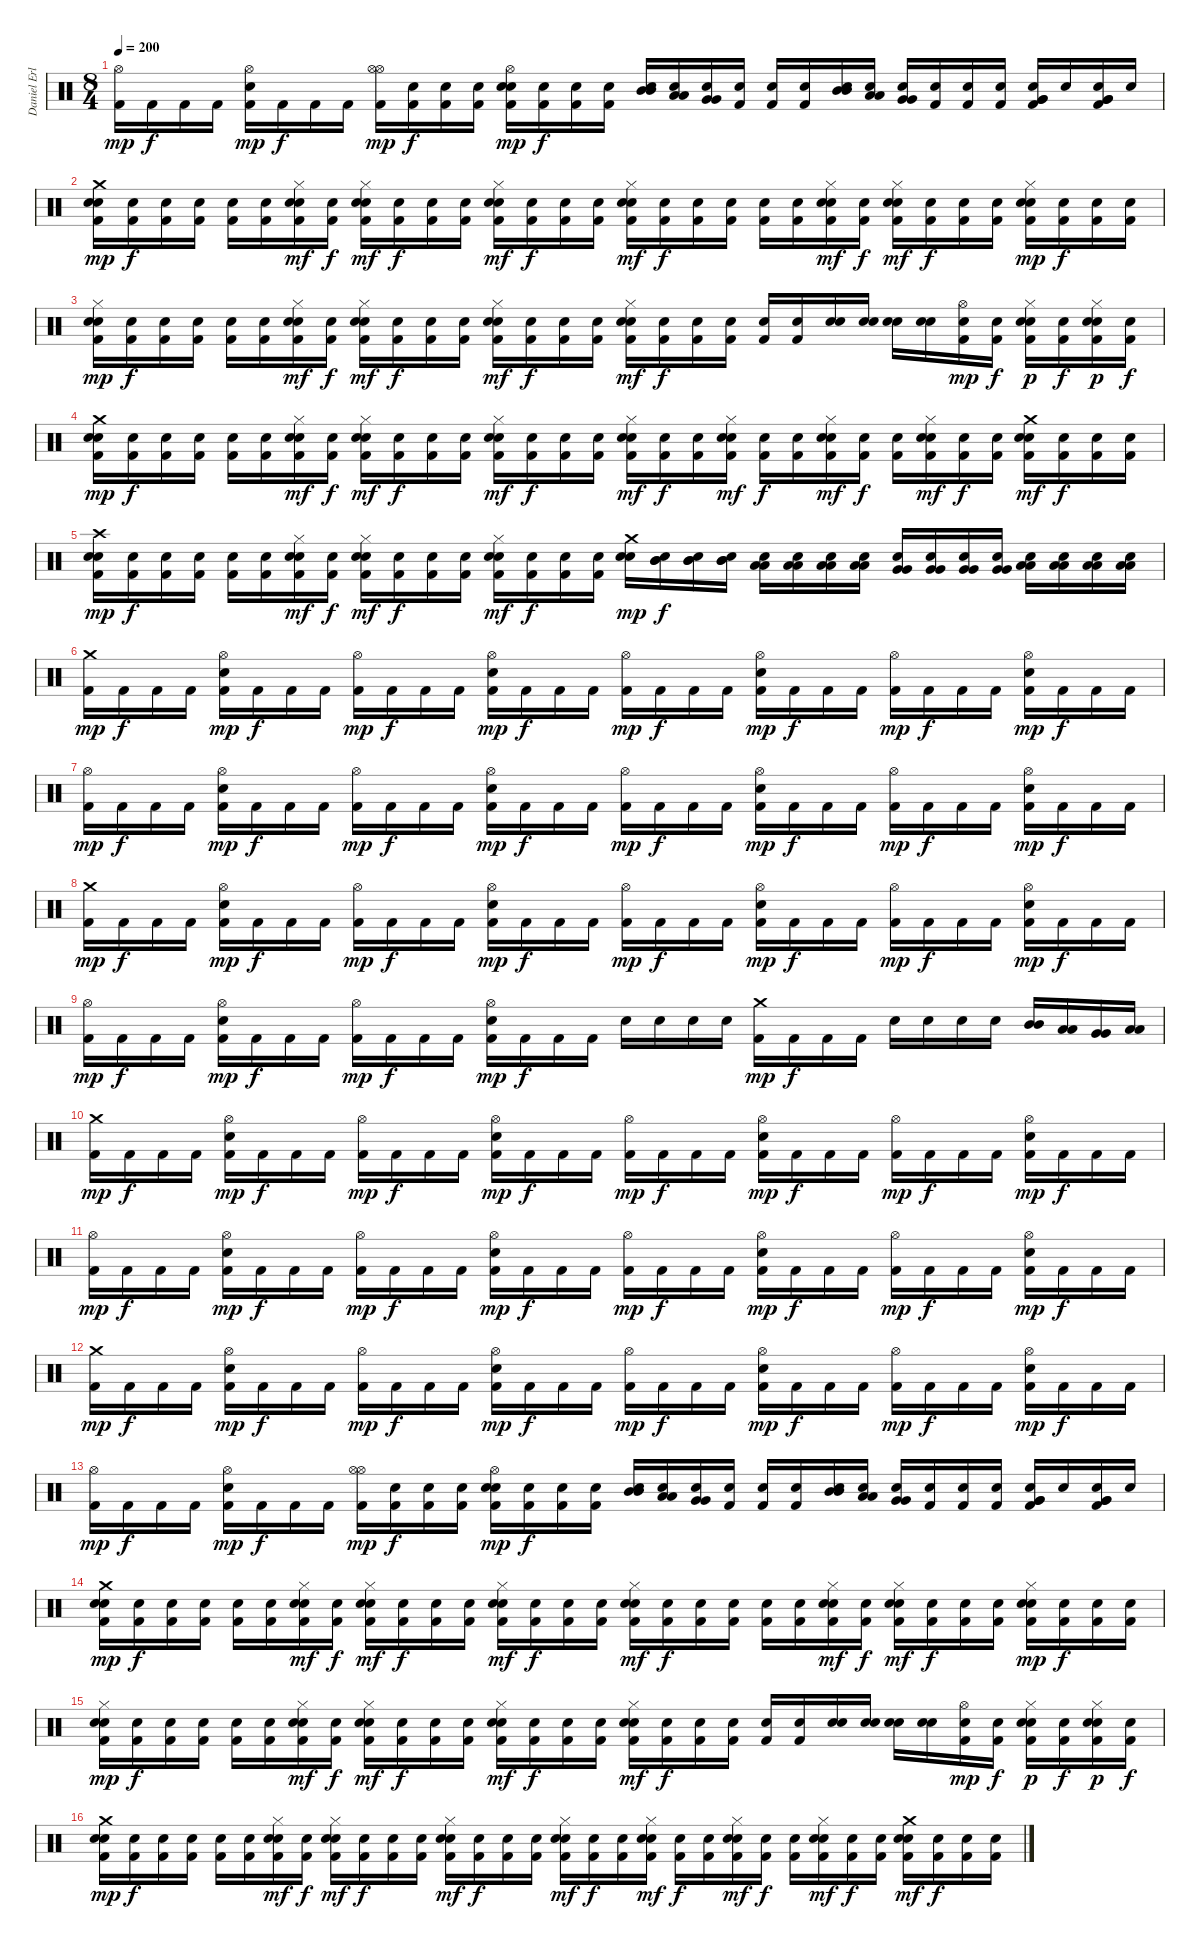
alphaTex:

\track ("Daniel Erlandson" "Daniel Erl") {instrument percussion}
\staff {score}
\articulation defaults
\ts (8 4)
\tempo 200
\clef neutral
\ks c
("Hi-Hat (open)" "Kick (hit) 2").16{dy mp} "Kick (hit) 2".16{dy f} "Kick (hit) 2".16 "Kick (hit) 2".16 ("Hi-Hat (open)" "Electric Snare (hit)" "Kick (hit) 2").16{dy mp} "Kick (hit) 2".16{dy f} "Kick (hit) 2".16 "Kick (hit) 2".16 ("Hi-Hat (open)"{x} "Hi-Hat (open)" "Kick (hit) 2").16{dy mp} ("Snare (hit)"{x} "Kick (hit) 2").16{dy f} ("Snare (hit)"{x} "Kick (hit) 2").16 ("Snare (hit)"{x} "Kick (hit) 2").16 ("Snare (hit)"{x} "Hi-Hat (open)" "Electric Snare (hit)" "Kick (hit) 2").16{dy mp} ("Snare (hit)"{x} "Kick (hit) 2").16{dy f} ("Snare (hit)"{x} "Kick (hit) 2").16 ("Snare (hit)"{x} "Kick (hit) 2").16 ("Snare (hit)"{x} "Mid Tom (hit)" "Mid Tom (hit)").16 ("Snare (hit)"{x} "Low Tom (hit)" "Low Tom (hit)").16 ("Snare (hit)"{x} "Very Low Tom (hit)" "Very Low Tom (hit)").16 ("Snare (hit)"{x} "Kick (hit) 2").16 ("Snare (hit)"{x} "Kick (hit) 2").16 ("Snare (hit)"{x} "Kick (hit) 2").16 ("Snare (hit)"{x} "Mid Tom (hit)" "Mid Tom (hit)").16 ("Snare (hit)"{x} "Low Tom (hit)" "Low Tom (hit)").16 ("Snare (hit)"{x} "Very Low Tom (hit)" "Very Low Tom (hit)").16 ("Snare (hit)"{x} "Kick (hit) 2").16 ("Snare (hit)"{x} "Kick (hit) 2").16 ("Snare (hit)"{x} "Kick (hit) 2").16 ("Snare (hit)"{x} "Very Low Tom (hit)" "Very Low Tom (hit)" "Kick (hit) 2").16 "Snare (hit)"{x}.16 ("Snare (hit)"{x} "Very Low Tom (hit)" "Very Low Tom (hit)" "Kick (hit) 2").16 "Snare (hit)"{x}.16 |
("Snare (hit)"{x} "Crash medium (hit)" "Electric Snare (hit)" "Kick (hit) 2").16{dy mp} ("Snare (hit)"{x} "Kick (hit) 2").16{dy f} ("Snare (hit)"{x} "Kick (hit) 2").16 ("Snare (hit)"{x} "Kick (hit) 2").16 ("Snare (hit)"{x} "Kick (hit) 2").16 ("Snare (hit)"{x} "Kick (hit) 2").16 ("Snare (hit)"{x} "Hi-Hat (closed)" "Electric Snare (hit)" "Kick (hit) 2").16{dy mf} ("Snare (hit)"{x} "Kick (hit) 2").16{dy f} ("Snare (hit)"{x} "Hi-Hat (closed)" "Electric Snare (hit)" "Kick (hit) 2").16{dy mf} ("Snare (hit)"{x} "Kick (hit) 2").16{dy f} ("Snare (hit)"{x} "Kick (hit) 2").16 ("Snare (hit)"{x} "Kick (hit) 2").16 ("Snare (hit)"{x} "Hi-Hat (closed)" "Electric Snare (hit)" "Kick (hit) 2").16{dy mf} ("Snare (hit)"{x} "Kick (hit) 2").16{dy f} ("Snare (hit)"{x} "Kick (hit) 2").16 ("Snare (hit)"{x} "Kick (hit) 2").16 ("Snare (hit)"{x} "Hi-Hat (closed)" "Electric Snare (hit)" "Kick (hit) 2").16{dy mf} ("Snare (hit)"{x} "Kick (hit) 2").16{dy f} ("Snare (hit)"{x} "Kick (hit) 2").16 ("Snare (hit)"{x} "Kick (hit) 2").16 ("Snare (hit)"{x} "Kick (hit) 2").16 ("Snare (hit)"{x} "Kick (hit) 2").16 ("Snare (hit)"{x} "Hi-Hat (closed)" "Electric Snare (hit)" "Kick (hit) 2").16{dy mf} ("Snare (hit)"{x} "Kick (hit) 2").16{dy f} ("Snare (hit)"{x} "Hi-Hat (closed)" "Electric Snare (hit)" "Kick (hit) 2").16{dy mf} ("Snare (hit)"{x} "Kick (hit) 2").16{dy f} ("Snare (hit)"{x} "Kick (hit) 2").16 ("Snare (hit)"{x} "Kick (hit) 2").16 ("Snare (hit)"{x} "Hi-Hat (closed)" "Electric Snare (hit)" "Kick (hit) 2").16{dy mp} ("Snare (hit)"{x} "Kick (hit) 2").16{dy f} ("Snare (hit)"{x} "Kick (hit) 2").16 ("Snare (hit)"{x} "Kick (hit) 2").16 |
("Snare (hit)"{x} "Hi-Hat (closed)" "Electric Snare (hit)" "Kick (hit) 2").16{dy mp} ("Snare (hit)"{x} "Kick (hit) 2").16{dy f} ("Snare (hit)"{x} "Kick (hit) 2").16 ("Snare (hit)"{x} "Kick (hit) 2").16 ("Snare (hit)"{x} "Kick (hit) 2").16 ("Snare (hit)"{x} "Kick (hit) 2").16 ("Snare (hit)"{x} "Hi-Hat (closed)" "Electric Snare (hit)" "Kick (hit) 2").16{dy mf} ("Snare (hit)"{x} "Kick (hit) 2").16{dy f} ("Snare (hit)"{x} "Hi-Hat (closed)" "Electric Snare (hit)" "Kick (hit) 2").16{dy mf} ("Snare (hit)"{x} "Kick (hit) 2").16{dy f} ("Snare (hit)"{x} "Kick (hit) 2").16 ("Snare (hit)"{x} "Kick (hit) 2").16 ("Snare (hit)"{x} "Hi-Hat (closed)" "Electric Snare (hit)" "Kick (hit) 2").16{dy mf} ("Snare (hit)"{x} "Kick (hit) 2").16{dy f} ("Snare (hit)"{x} "Kick (hit) 2").16 ("Snare (hit)"{x} "Kick (hit) 2").16 ("Snare (hit)"{x} "Hi-Hat (closed)" "Electric Snare (hit)" "Kick (hit) 2").16{dy mf} ("Snare (hit)"{x} "Kick (hit) 2").16{dy f} ("Snare (hit)"{x} "Kick (hit) 2").16 ("Snare (hit)"{x} "Kick (hit) 2").16 ("Snare (hit)"{x} "Kick (hit) 2").16 ("Snare (hit)"{x} "Kick (hit) 2").16 ("Snare (hit)"{x} "Electric Snare (hit)").16 ("Snare (hit)"{x} "Electric Snare (hit)").16 ("Snare (hit)"{x} "Electric Snare (hit)").16 ("Snare (hit)"{x} "Electric Snare (hit)").16 ("Snare (hit)"{x} "Hi-Hat (open)" "Kick (hit) 2").16{dy mp} ("Snare (hit)"{x} "Kick (hit) 2").16{dy f} ("Snare (hit)"{x} "Hi-Hat (closed)" "Electric Snare (hit)" "Kick (hit) 2").16{dy p} ("Snare (hit)"{x} "Kick (hit) 2").16{dy f} ("Snare (hit)"{x} "Hi-Hat (closed)" "Electric Snare (hit)" "Kick (hit) 2").16{dy p} ("Snare (hit)"{x} "Kick (hit) 2").16{dy f} |
("Snare (hit)"{x} "Crash medium (hit)" "Electric Snare (hit)" "Kick (hit) 2").16{dy mp} ("Snare (hit)"{x} "Kick (hit) 2").16{dy f} ("Snare (hit)"{x} "Kick (hit) 2").16 ("Snare (hit)"{x} "Kick (hit) 2").16 ("Snare (hit)"{x} "Kick (hit) 2").16 ("Snare (hit)"{x} "Kick (hit) 2").16 ("Snare (hit)"{x} "Hi-Hat (closed)" "Electric Snare (hit)" "Kick (hit) 2").16{dy mf} ("Snare (hit)"{x} "Kick (hit) 2").16{dy f} ("Snare (hit)"{x} "Hi-Hat (closed)" "Electric Snare (hit)" "Kick (hit) 2").16{dy mf} ("Snare (hit)"{x} "Kick (hit) 2").16{dy f} ("Snare (hit)"{x} "Kick (hit) 2").16 ("Snare (hit)"{x} "Kick (hit) 2").16 ("Snare (hit)"{x} "Hi-Hat (closed)" "Electric Snare (hit)" "Kick (hit) 2").16{dy mf} ("Snare (hit)"{x} "Kick (hit) 2").16{dy f} ("Snare (hit)"{x} "Kick (hit) 2").16 ("Snare (hit)"{x} "Kick (hit) 2").16 ("Snare (hit)"{x} "Hi-Hat (closed)" "Electric Snare (hit)" "Kick (hit) 2").16{dy mf} ("Snare (hit)"{x} "Kick (hit) 2").16{dy f} ("Snare (hit)"{x} "Kick (hit) 2").16 ("Snare (hit)"{x} "Hi-Hat (closed)" "Electric Snare (hit)" "Kick (hit) 2").16{dy mf} ("Snare (hit)"{x} "Kick (hit) 2").16{dy f} ("Snare (hit)"{x} "Kick (hit) 2").16 ("Snare (hit)"{x} "Hi-Hat (closed)" "Electric Snare (hit)" "Kick (hit) 2").16{dy mf} ("Snare (hit)"{x} "Kick (hit) 2").16{dy f} ("Snare (hit)"{x} "Kick (hit) 2").16 ("Snare (hit)"{x} "Hi-Hat (closed)" "Electric Snare (hit)" "Kick (hit) 2").16{dy mf} ("Snare (hit)"{x} "Kick (hit) 2").16{dy f} ("Snare (hit)"{x} "Kick (hit) 2").16 ("Snare (hit)"{x} "Crash medium (hit)" "Electric Snare (hit)" "Kick (hit) 2").16{dy mf} ("Snare (hit)"{x} "Kick (hit) 2").16{dy f} ("Snare (hit)"{x} "Kick (hit) 2").16 ("Snare (hit)"{x} "Kick (hit) 2").16 |
("Snare (hit)"{x} "Crash high (hit)" "Electric Snare (hit)" "Kick (hit) 2").16{dy mp} ("Snare (hit)"{x} "Kick (hit) 2").16{dy f} ("Snare (hit)"{x} "Kick (hit) 2").16 ("Snare (hit)"{x} "Kick (hit) 2").16 ("Snare (hit)"{x} "Kick (hit) 2").16 ("Snare (hit)"{x} "Kick (hit) 2").16 ("Snare (hit)"{x} "Hi-Hat (closed)" "Electric Snare (hit)" "Kick (hit) 2").16{dy mf} ("Snare (hit)"{x} "Kick (hit) 2").16{dy f} ("Snare (hit)"{x} "Hi-Hat (closed)" "Electric Snare (hit)" "Kick (hit) 2").16{dy mf} ("Snare (hit)"{x} "Kick (hit) 2").16{dy f} ("Snare (hit)"{x} "Kick (hit) 2").16 ("Snare (hit)"{x} "Kick (hit) 2").16 ("Snare (hit)"{x} "Hi-Hat (closed)" "Electric Snare (hit)" "Kick (hit) 2").16{dy mf} ("Snare (hit)"{x} "Kick (hit) 2").16{dy f} ("Snare (hit)"{x} "Kick (hit) 2").16 ("Snare (hit)"{x} "Kick (hit) 2").16 ("Snare (hit)"{x} "Crash medium (hit)" "Electric Snare (hit)").16{dy mp} ("Snare (hit)"{x} "Mid Tom (hit)" "Mid Tom (hit)").16{dy f} ("Snare (hit)"{x} "Mid Tom (hit)" "Mid Tom (hit)").16 ("Snare (hit)"{x} "Mid Tom (hit)" "Mid Tom (hit)").16 ("Snare (hit)"{x} "Low Tom (hit)" "Low Tom (hit)").16 ("Snare (hit)"{x} "Low Tom (hit)" "Low Tom (hit)").16 ("Snare (hit)"{x} "Low Tom (hit)" "Low Tom (hit)").16 ("Snare (hit)"{x} "Low Tom (hit)" "Low Tom (hit)").16 ("Snare (hit)"{x} "Very Low Tom (hit)" "Very Low Tom (hit)").16 ("Snare (hit)"{x} "Very Low Tom (hit)" "Very Low Tom (hit)").16 ("Snare (hit)"{x} "Very Low Tom (hit)" "Very Low Tom (hit)").16 ("Snare (hit)"{x} "Very Low Tom (hit)" "Very Low Tom (hit)").16 ("Snare (hit)"{x} "Low Floor Tom (hit)" "Low Floor Tom (hit)").16 ("Snare (hit)"{x} "Low Floor Tom (hit)" "Low Floor Tom (hit)").16 ("Snare (hit)"{x} "Low Floor Tom (hit)" "Low Floor Tom (hit)").16 ("Snare (hit)"{x} "Low Floor Tom (hit)" "Low Floor Tom (hit)").16 |
("Crash medium (hit)" "Kick (hit) 2").16{dy mp} "Kick (hit) 2".16{dy f} "Kick (hit) 2".16 "Kick (hit) 2".16 ("Hi-Hat (open)" "Electric Snare (hit)" "Kick (hit) 2").16{dy mp} "Kick (hit) 2".16{dy f} "Kick (hit) 2".16 "Kick (hit) 2".16 ("Hi-Hat (open)" "Kick (hit) 2").16{dy mp} "Kick (hit) 2".16{dy f} "Kick (hit) 2".16 "Kick (hit) 2".16 ("Hi-Hat (open)" "Electric Snare (hit)" "Kick (hit) 2").16{dy mp} "Kick (hit) 2".16{dy f} "Kick (hit) 2".16 "Kick (hit) 2".16 ("Hi-Hat (open)" "Kick (hit) 2").16{dy mp} "Kick (hit) 2".16{dy f} "Kick (hit) 2".16 "Kick (hit) 2".16 ("Hi-Hat (open)" "Electric Snare (hit)" "Kick (hit) 2").16{dy mp} "Kick (hit) 2".16{dy f} "Kick (hit) 2".16 "Kick (hit) 2".16 ("Hi-Hat (open)" "Kick (hit) 2").16{dy mp} "Kick (hit) 2".16{dy f} "Kick (hit) 2".16 "Kick (hit) 2".16 ("Hi-Hat (open)" "Electric Snare (hit)" "Kick (hit) 2").16{dy mp} "Kick (hit) 2".16{dy f} "Kick (hit) 2".16 "Kick (hit) 2".16 |
("Hi-Hat (open)" "Kick (hit) 2").16{dy mp} "Kick (hit) 2".16{dy f} "Kick (hit) 2".16 "Kick (hit) 2".16 ("Hi-Hat (open)" "Electric Snare (hit)" "Kick (hit) 2").16{dy mp} "Kick (hit) 2".16{dy f} "Kick (hit) 2".16 "Kick (hit) 2".16 ("Hi-Hat (open)" "Kick (hit) 2").16{dy mp} "Kick (hit) 2".16{dy f} "Kick (hit) 2".16 "Kick (hit) 2".16 ("Hi-Hat (open)" "Electric Snare (hit)" "Kick (hit) 2").16{dy mp} "Kick (hit) 2".16{dy f} "Kick (hit) 2".16 "Kick (hit) 2".16 ("Hi-Hat (open)" "Kick (hit) 2").16{dy mp} "Kick (hit) 2".16{dy f} "Kick (hit) 2".16 "Kick (hit) 2".16 ("Hi-Hat (open)" "Electric Snare (hit)" "Kick (hit) 2").16{dy mp} "Kick (hit) 2".16{dy f} "Kick (hit) 2".16 "Kick (hit) 2".16 ("Hi-Hat (open)" "Kick (hit) 2").16{dy mp} "Kick (hit) 2".16{dy f} "Kick (hit) 2".16 "Kick (hit) 2".16 ("Hi-Hat (open)" "Electric Snare (hit)" "Kick (hit) 2").16{dy mp} "Kick (hit) 2".16{dy f} "Kick (hit) 2".16 "Kick (hit) 2".16 |
("Crash medium (hit)" "Kick (hit) 2").16{dy mp} "Kick (hit) 2".16{dy f} "Kick (hit) 2".16 "Kick (hit) 2".16 ("Hi-Hat (open)" "Electric Snare (hit)" "Kick (hit) 2").16{dy mp} "Kick (hit) 2".16{dy f} "Kick (hit) 2".16 "Kick (hit) 2".16 ("Hi-Hat (open)" "Kick (hit) 2").16{dy mp} "Kick (hit) 2".16{dy f} "Kick (hit) 2".16 "Kick (hit) 2".16 ("Hi-Hat (open)" "Electric Snare (hit)" "Kick (hit) 2").16{dy mp} "Kick (hit) 2".16{dy f} "Kick (hit) 2".16 "Kick (hit) 2".16 ("Hi-Hat (open)" "Kick (hit) 2").16{dy mp} "Kick (hit) 2".16{dy f} "Kick (hit) 2".16 "Kick (hit) 2".16 ("Hi-Hat (open)" "Electric Snare (hit)" "Kick (hit) 2").16{dy mp} "Kick (hit) 2".16{dy f} "Kick (hit) 2".16 "Kick (hit) 2".16 ("Hi-Hat (open)" "Kick (hit) 2").16{dy mp} "Kick (hit) 2".16{dy f} "Kick (hit) 2".16 "Kick (hit) 2".16 ("Hi-Hat (open)" "Electric Snare (hit)" "Kick (hit) 2").16{dy mp} "Kick (hit) 2".16{dy f} "Kick (hit) 2".16 "Kick (hit) 2".16 |
("Hi-Hat (open)" "Kick (hit) 2").16{dy mp} "Kick (hit) 2".16{dy f} "Kick (hit) 2".16 "Kick (hit) 2".16 ("Hi-Hat (open)" "Electric Snare (hit)" "Kick (hit) 2").16{dy mp} "Kick (hit) 2".16{dy f} "Kick (hit) 2".16 "Kick (hit) 2".16 ("Hi-Hat (open)" "Kick (hit) 2").16{dy mp} "Kick (hit) 2".16{dy f} "Kick (hit) 2".16 "Kick (hit) 2".16 ("Hi-Hat (open)" "Electric Snare (hit)" "Kick (hit) 2").16{dy mp} "Kick (hit) 2".16{dy f} "Kick (hit) 2".16 "Kick (hit) 2".16 "Electric Snare (hit)".16 "Electric Snare (hit)".16 "Electric Snare (hit)".16 "Electric Snare (hit)".16 ("Crash medium (hit)" "Kick (hit) 2").16{dy mp} "Kick (hit) 2".16{dy f} "Kick (hit) 2".16 "Kick (hit) 2".16 "Electric Snare (hit)".16 "Electric Snare (hit)".16 "Electric Snare (hit)".16 "Electric Snare (hit)".16 ("Mid Tom (hit)" "Mid Tom (hit)").16 ("Low Tom (hit)" "Low Tom (hit)").16 ("Very Low Tom (hit)" "Very Low Tom (hit)").16 ("Low Floor Tom (hit)" "Low Floor Tom (hit)").16 |
("Crash medium (hit)" "Kick (hit) 2").16{dy mp} "Kick (hit) 2".16{dy f} "Kick (hit) 2".16 "Kick (hit) 2".16 ("Hi-Hat (open)" "Electric Snare (hit)" "Kick (hit) 2").16{dy mp} "Kick (hit) 2".16{dy f} "Kick (hit) 2".16 "Kick (hit) 2".16 ("Hi-Hat (open)" "Kick (hit) 2").16{dy mp} "Kick (hit) 2".16{dy f} "Kick (hit) 2".16 "Kick (hit) 2".16 ("Hi-Hat (open)" "Electric Snare (hit)" "Kick (hit) 2").16{dy mp} "Kick (hit) 2".16{dy f} "Kick (hit) 2".16 "Kick (hit) 2".16 ("Hi-Hat (open)" "Kick (hit) 2").16{dy mp} "Kick (hit) 2".16{dy f} "Kick (hit) 2".16 "Kick (hit) 2".16 ("Hi-Hat (open)" "Electric Snare (hit)" "Kick (hit) 2").16{dy mp} "Kick (hit) 2".16{dy f} "Kick (hit) 2".16 "Kick (hit) 2".16 ("Hi-Hat (open)" "Kick (hit) 2").16{dy mp} "Kick (hit) 2".16{dy f} "Kick (hit) 2".16 "Kick (hit) 2".16 ("Hi-Hat (open)" "Electric Snare (hit)" "Kick (hit) 2").16{dy mp} "Kick (hit) 2".16{dy f} "Kick (hit) 2".16 "Kick (hit) 2".16 |
("Hi-Hat (open)" "Kick (hit) 2").16{dy mp} "Kick (hit) 2".16{dy f} "Kick (hit) 2".16 "Kick (hit) 2".16 ("Hi-Hat (open)" "Electric Snare (hit)" "Kick (hit) 2").16{dy mp} "Kick (hit) 2".16{dy f} "Kick (hit) 2".16 "Kick (hit) 2".16 ("Hi-Hat (open)" "Kick (hit) 2").16{dy mp} "Kick (hit) 2".16{dy f} "Kick (hit) 2".16 "Kick (hit) 2".16 ("Hi-Hat (open)" "Electric Snare (hit)" "Kick (hit) 2").16{dy mp} "Kick (hit) 2".16{dy f} "Kick (hit) 2".16 "Kick (hit) 2".16 ("Hi-Hat (open)" "Kick (hit) 2").16{dy mp} "Kick (hit) 2".16{dy f} "Kick (hit) 2".16 "Kick (hit) 2".16 ("Hi-Hat (open)" "Electric Snare (hit)" "Kick (hit) 2").16{dy mp} "Kick (hit) 2".16{dy f} "Kick (hit) 2".16 "Kick (hit) 2".16 ("Hi-Hat (open)" "Kick (hit) 2").16{dy mp} "Kick (hit) 2".16{dy f} "Kick (hit) 2".16 "Kick (hit) 2".16 ("Hi-Hat (open)" "Electric Snare (hit)" "Kick (hit) 2").16{dy mp} "Kick (hit) 2".16{dy f} "Kick (hit) 2".16 "Kick (hit) 2".16 |
("Crash medium (hit)" "Kick (hit) 2").16{dy mp} "Kick (hit) 2".16{dy f} "Kick (hit) 2".16 "Kick (hit) 2".16 ("Hi-Hat (open)" "Electric Snare (hit)" "Kick (hit) 2").16{dy mp} "Kick (hit) 2".16{dy f} "Kick (hit) 2".16 "Kick (hit) 2".16 ("Hi-Hat (open)" "Kick (hit) 2").16{dy mp} "Kick (hit) 2".16{dy f} "Kick (hit) 2".16 "Kick (hit) 2".16 ("Hi-Hat (open)" "Electric Snare (hit)" "Kick (hit) 2").16{dy mp} "Kick (hit) 2".16{dy f} "Kick (hit) 2".16 "Kick (hit) 2".16 ("Hi-Hat (open)" "Kick (hit) 2").16{dy mp} "Kick (hit) 2".16{dy f} "Kick (hit) 2".16 "Kick (hit) 2".16 ("Hi-Hat (open)" "Electric Snare (hit)" "Kick (hit) 2").16{dy mp} "Kick (hit) 2".16{dy f} "Kick (hit) 2".16 "Kick (hit) 2".16 ("Hi-Hat (open)" "Kick (hit) 2").16{dy mp} "Kick (hit) 2".16{dy f} "Kick (hit) 2".16 "Kick (hit) 2".16 ("Hi-Hat (open)" "Electric Snare (hit)" "Kick (hit) 2").16{dy mp} "Kick (hit) 2".16{dy f} "Kick (hit) 2".16 "Kick (hit) 2".16 |
("Hi-Hat (open)" "Kick (hit) 2").16{dy mp} "Kick (hit) 2".16{dy f} "Kick (hit) 2".16 "Kick (hit) 2".16 ("Hi-Hat (open)" "Electric Snare (hit)" "Kick (hit) 2").16{dy mp} "Kick (hit) 2".16{dy f} "Kick (hit) 2".16 "Kick (hit) 2".16 ("Hi-Hat (open)"{x} "Hi-Hat (open)" "Kick (hit) 2").16{dy mp} ("Snare (hit)"{x} "Kick (hit) 2").16{dy f} ("Snare (hit)"{x} "Kick (hit) 2").16 ("Snare (hit)"{x} "Kick (hit) 2").16 ("Snare (hit)"{x} "Hi-Hat (open)" "Electric Snare (hit)" "Kick (hit) 2").16{dy mp} ("Snare (hit)"{x} "Kick (hit) 2").16{dy f} ("Snare (hit)"{x} "Kick (hit) 2").16 ("Snare (hit)"{x} "Kick (hit) 2").16 ("Snare (hit)"{x} "Mid Tom (hit)" "Mid Tom (hit)").16 ("Snare (hit)"{x} "Low Tom (hit)" "Low Tom (hit)").16 ("Snare (hit)"{x} "Very Low Tom (hit)" "Very Low Tom (hit)").16 ("Snare (hit)"{x} "Kick (hit) 2").16 ("Snare (hit)"{x} "Kick (hit) 2").16 ("Snare (hit)"{x} "Kick (hit) 2").16 ("Snare (hit)"{x} "Mid Tom (hit)" "Mid Tom (hit)").16 ("Snare (hit)"{x} "Low Tom (hit)" "Low Tom (hit)").16 ("Snare (hit)"{x} "Very Low Tom (hit)" "Very Low Tom (hit)").16 ("Snare (hit)"{x} "Kick (hit) 2").16 ("Snare (hit)"{x} "Kick (hit) 2").16 ("Snare (hit)"{x} "Kick (hit) 2").16 ("Snare (hit)"{x} "Very Low Tom (hit)" "Very Low Tom (hit)" "Kick (hit) 2").16 "Snare (hit)"{x}.16 ("Snare (hit)"{x} "Very Low Tom (hit)" "Very Low Tom (hit)" "Kick (hit) 2").16 "Snare (hit)"{x}.16 |
("Snare (hit)"{x} "Crash medium (hit)" "Electric Snare (hit)" "Kick (hit) 2").16{dy mp} ("Snare (hit)"{x} "Kick (hit) 2").16{dy f} ("Snare (hit)"{x} "Kick (hit) 2").16 ("Snare (hit)"{x} "Kick (hit) 2").16 ("Snare (hit)"{x} "Kick (hit) 2").16 ("Snare (hit)"{x} "Kick (hit) 2").16 ("Snare (hit)"{x} "Hi-Hat (closed)" "Electric Snare (hit)" "Kick (hit) 2").16{dy mf} ("Snare (hit)"{x} "Kick (hit) 2").16{dy f} ("Snare (hit)"{x} "Hi-Hat (closed)" "Electric Snare (hit)" "Kick (hit) 2").16{dy mf} ("Snare (hit)"{x} "Kick (hit) 2").16{dy f} ("Snare (hit)"{x} "Kick (hit) 2").16 ("Snare (hit)"{x} "Kick (hit) 2").16 ("Snare (hit)"{x} "Hi-Hat (closed)" "Electric Snare (hit)" "Kick (hit) 2").16{dy mf} ("Snare (hit)"{x} "Kick (hit) 2").16{dy f} ("Snare (hit)"{x} "Kick (hit) 2").16 ("Snare (hit)"{x} "Kick (hit) 2").16 ("Snare (hit)"{x} "Hi-Hat (closed)" "Electric Snare (hit)" "Kick (hit) 2").16{dy mf} ("Snare (hit)"{x} "Kick (hit) 2").16{dy f} ("Snare (hit)"{x} "Kick (hit) 2").16 ("Snare (hit)"{x} "Kick (hit) 2").16 ("Snare (hit)"{x} "Kick (hit) 2").16 ("Snare (hit)"{x} "Kick (hit) 2").16 ("Snare (hit)"{x} "Hi-Hat (closed)" "Electric Snare (hit)" "Kick (hit) 2").16{dy mf} ("Snare (hit)"{x} "Kick (hit) 2").16{dy f} ("Snare (hit)"{x} "Hi-Hat (closed)" "Electric Snare (hit)" "Kick (hit) 2").16{dy mf} ("Snare (hit)"{x} "Kick (hit) 2").16{dy f} ("Snare (hit)"{x} "Kick (hit) 2").16 ("Snare (hit)"{x} "Kick (hit) 2").16 ("Snare (hit)"{x} "Hi-Hat (closed)" "Electric Snare (hit)" "Kick (hit) 2").16{dy mp} ("Snare (hit)"{x} "Kick (hit) 2").16{dy f} ("Snare (hit)"{x} "Kick (hit) 2").16 ("Snare (hit)"{x} "Kick (hit) 2").16 |
("Snare (hit)"{x} "Hi-Hat (closed)" "Electric Snare (hit)" "Kick (hit) 2").16{dy mp} ("Snare (hit)"{x} "Kick (hit) 2").16{dy f} ("Snare (hit)"{x} "Kick (hit) 2").16 ("Snare (hit)"{x} "Kick (hit) 2").16 ("Snare (hit)"{x} "Kick (hit) 2").16 ("Snare (hit)"{x} "Kick (hit) 2").16 ("Snare (hit)"{x} "Hi-Hat (closed)" "Electric Snare (hit)" "Kick (hit) 2").16{dy mf} ("Snare (hit)"{x} "Kick (hit) 2").16{dy f} ("Snare (hit)"{x} "Hi-Hat (closed)" "Electric Snare (hit)" "Kick (hit) 2").16{dy mf} ("Snare (hit)"{x} "Kick (hit) 2").16{dy f} ("Snare (hit)"{x} "Kick (hit) 2").16 ("Snare (hit)"{x} "Kick (hit) 2").16 ("Snare (hit)"{x} "Hi-Hat (closed)" "Electric Snare (hit)" "Kick (hit) 2").16{dy mf} ("Snare (hit)"{x} "Kick (hit) 2").16{dy f} ("Snare (hit)"{x} "Kick (hit) 2").16 ("Snare (hit)"{x} "Kick (hit) 2").16 ("Snare (hit)"{x} "Hi-Hat (closed)" "Electric Snare (hit)" "Kick (hit) 2").16{dy mf} ("Snare (hit)"{x} "Kick (hit) 2").16{dy f} ("Snare (hit)"{x} "Kick (hit) 2").16 ("Snare (hit)"{x} "Kick (hit) 2").16 ("Snare (hit)"{x} "Kick (hit) 2").16 ("Snare (hit)"{x} "Kick (hit) 2").16 ("Snare (hit)"{x} "Electric Snare (hit)").16 ("Snare (hit)"{x} "Electric Snare (hit)").16 ("Snare (hit)"{x} "Electric Snare (hit)").16 ("Snare (hit)"{x} "Electric Snare (hit)").16 ("Snare (hit)"{x} "Hi-Hat (open)" "Kick (hit) 2").16{dy mp} ("Snare (hit)"{x} "Kick (hit) 2").16{dy f} ("Snare (hit)"{x} "Hi-Hat (closed)" "Electric Snare (hit)" "Kick (hit) 2").16{dy p} ("Snare (hit)"{x} "Kick (hit) 2").16{dy f} ("Snare (hit)"{x} "Hi-Hat (closed)" "Electric Snare (hit)" "Kick (hit) 2").16{dy p} ("Snare (hit)"{x} "Kick (hit) 2").16{dy f} |
("Snare (hit)"{x} "Crash medium (hit)" "Electric Snare (hit)" "Kick (hit) 2").16{dy mp} ("Snare (hit)"{x} "Kick (hit) 2").16{dy f} ("Snare (hit)"{x} "Kick (hit) 2").16 ("Snare (hit)"{x} "Kick (hit) 2").16 ("Snare (hit)"{x} "Kick (hit) 2").16 ("Snare (hit)"{x} "Kick (hit) 2").16 ("Snare (hit)"{x} "Hi-Hat (closed)" "Electric Snare (hit)" "Kick (hit) 2").16{dy mf} ("Snare (hit)"{x} "Kick (hit) 2").16{dy f} ("Snare (hit)"{x} "Hi-Hat (closed)" "Electric Snare (hit)" "Kick (hit) 2").16{dy mf} ("Snare (hit)"{x} "Kick (hit) 2").16{dy f} ("Snare (hit)"{x} "Kick (hit) 2").16 ("Snare (hit)"{x} "Kick (hit) 2").16 ("Snare (hit)"{x} "Hi-Hat (closed)" "Electric Snare (hit)" "Kick (hit) 2").16{dy mf} ("Snare (hit)"{x} "Kick (hit) 2").16{dy f} ("Snare (hit)"{x} "Kick (hit) 2").16 ("Snare (hit)"{x} "Kick (hit) 2").16 ("Snare (hit)"{x} "Hi-Hat (closed)" "Electric Snare (hit)" "Kick (hit) 2").16{dy mf} ("Snare (hit)"{x} "Kick (hit) 2").16{dy f} ("Snare (hit)"{x} "Kick (hit) 2").16 ("Snare (hit)"{x} "Hi-Hat (closed)" "Electric Snare (hit)" "Kick (hit) 2").16{dy mf} ("Snare (hit)"{x} "Kick (hit) 2").16{dy f} ("Snare (hit)"{x} "Kick (hit) 2").16 ("Snare (hit)"{x} "Hi-Hat (closed)" "Electric Snare (hit)" "Kick (hit) 2").16{dy mf} ("Snare (hit)"{x} "Kick (hit) 2").16{dy f} ("Snare (hit)"{x} "Kick (hit) 2").16 ("Snare (hit)"{x} "Hi-Hat (closed)" "Electric Snare (hit)" "Kick (hit) 2").16{dy mf} ("Snare (hit)"{x} "Kick (hit) 2").16{dy f} ("Snare (hit)"{x} "Kick (hit) 2").16 ("Snare (hit)"{x} "Crash medium (hit)" "Electric Snare (hit)" "Kick (hit) 2").16{dy mf} ("Snare (hit)"{x} "Kick (hit) 2").16{dy f} ("Snare (hit)"{x} "Kick (hit) 2").16 ("Snare (hit)"{x} "Kick (hit) 2").16
